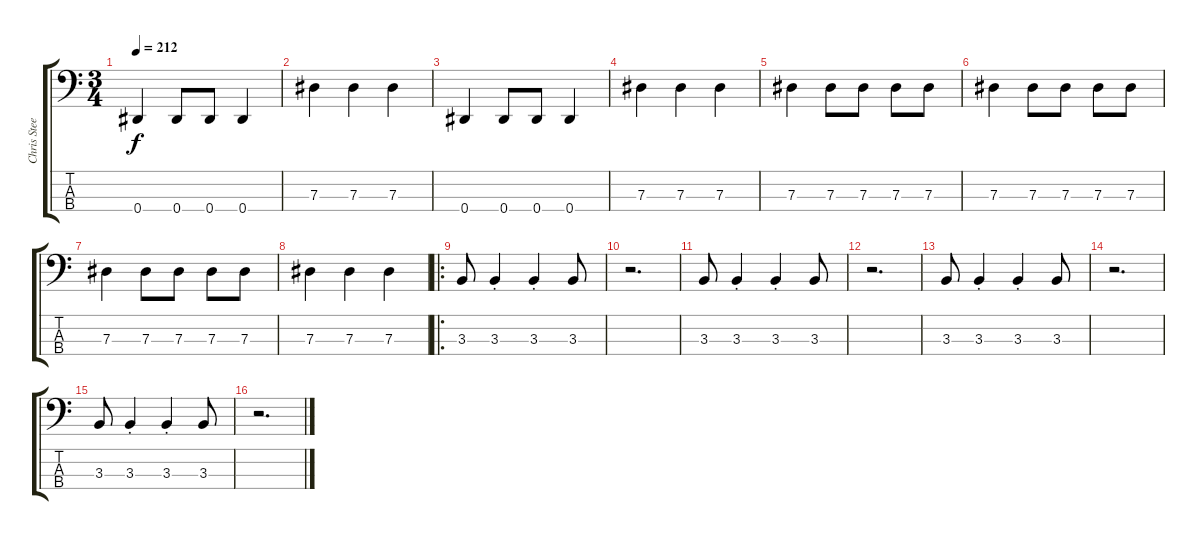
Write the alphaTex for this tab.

\track ("Chris Steele" "Chris Stee") {instrument electricbasspick}
\staff {score tabs}
\tuning (Gb2 Db2 Ab1 Eb1) {hide}
\ts (3 4)
\tempo 212
\clef f4
\ks c
0.4.4{dy f} 0.4.8 0.4.8 0.4.4 |
7.3.4 7.3.4 7.3.4 |
0.4.4 0.4.8 0.4.8 0.4.4 |
7.3.4 7.3.4 7.3.4 |
7.3.4 7.3.8 7.3.8 7.3.8 7.3.8 |
7.3.4 7.3.8 7.3.8 7.3.8 7.3.8 |
7.3.4 7.3.8 7.3.8 7.3.8 7.3.8 |
7.3.4 7.3.4 7.3.4 |
\ro
3.3.8 3.3{st}.4 3.3{st}.4 3.3.8 |
r.2{d} |
3.3.8 3.3{st}.4 3.3{st}.4 3.3.8 |
r.2{d} |
3.3.8 3.3{st}.4 3.3{st}.4 3.3.8 |
r.2{d} |
3.3.8 3.3{st}.4 3.3{st}.4 3.3.8 |
r.2{d}
